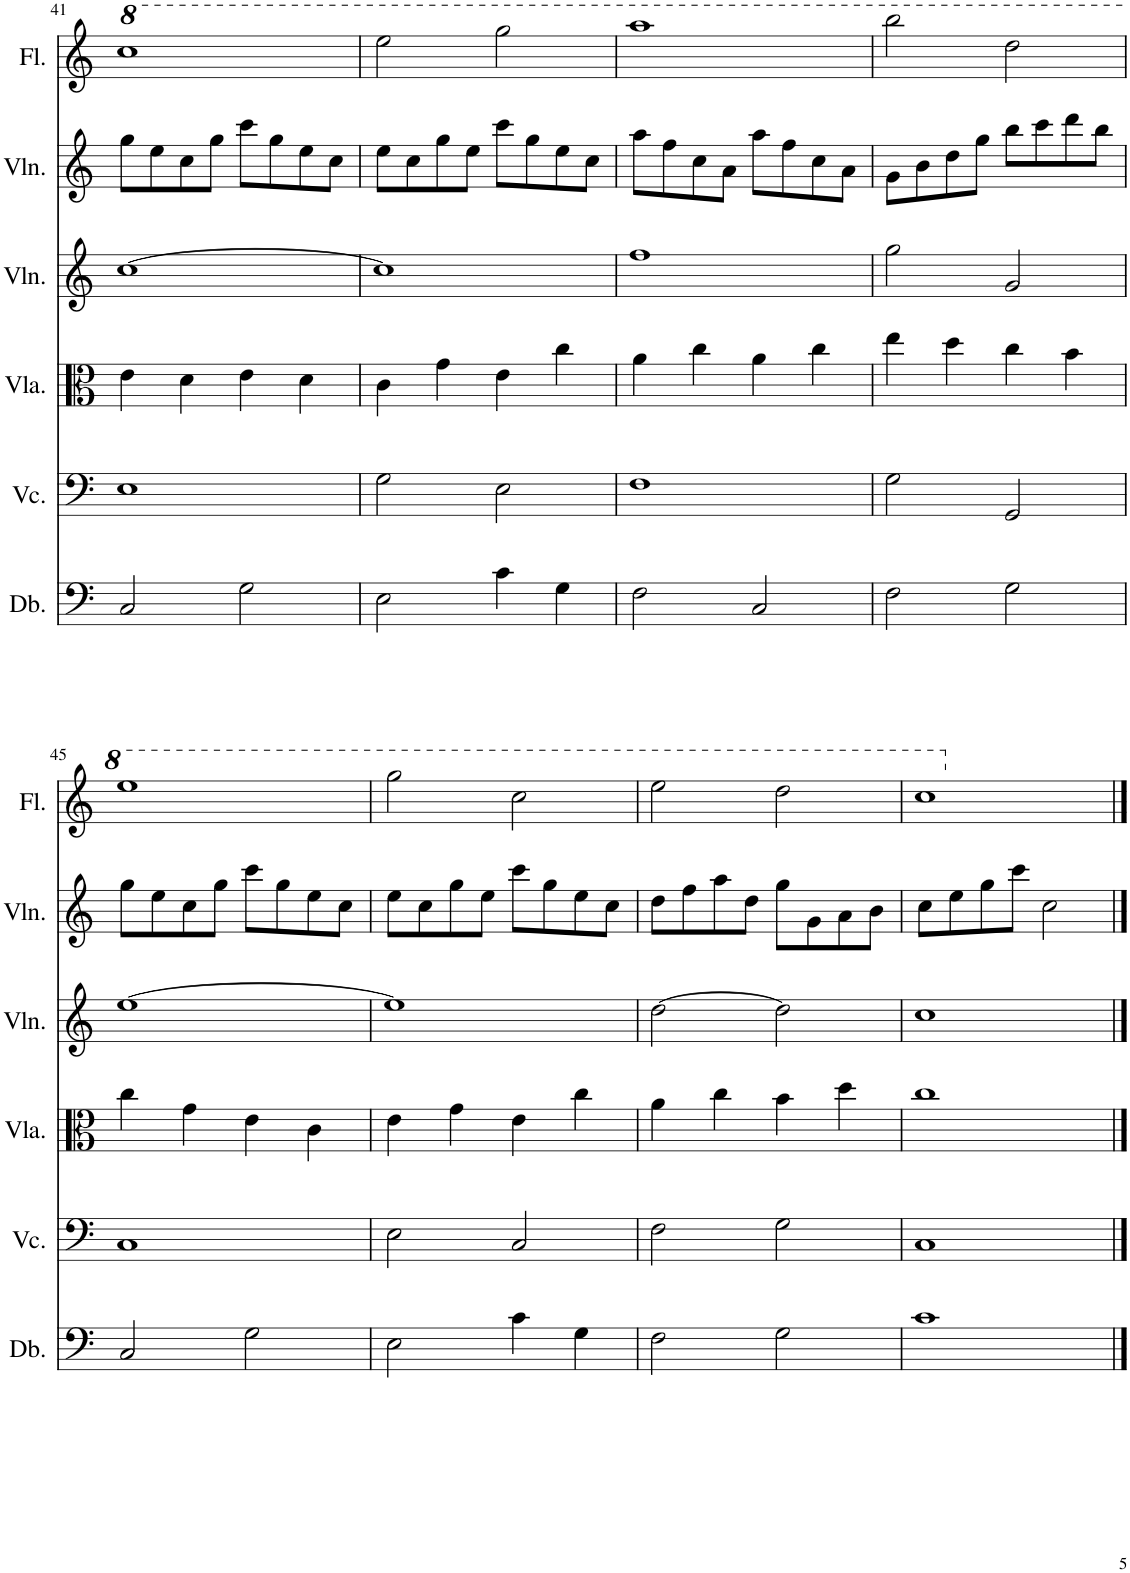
**kern	**kern	**kern	**kern	**kern	**kern
*part6	*part5	*part4	*part3	*part2	*part1
*staff6	*staff5	*staff4	*staff3	*staff2	*staff1
*I"Double Bass	*I"Violoncello	*I"Viola	*I"Violin	*I"Violin	*I"Flute
*I'Db.	*I'Vc.	*I'Vla.	*I'Vln.	*I'Vln.	*I'Fl.
!!LO:PB:g=z
*clefF4	*clefF4	*clefC3	*clefG2	*clefG2	*clefG2
*Trd7c12	*	*	*	*	*
*k[]	*k[]	*k[]	*k[]	*k[]	*k[]
*M4/4	*M4/4	*M4/4	*M4/4	*M4/4	*M4/4
*	*	*	*	*	*8va
=41	=41	=41	=41	=41	=41
2C/	1E	4e\	[1cc	8gg\L	1ccc
.	.	.	.	8ee\	.
.	.	4d\	.	8cc\	.
.	.	.	.	8gg\J	.
2G\	.	4e\	.	8ccc\L	.
.	.	.	.	8gg\	.
.	.	4d\	.	8ee\	.
.	.	.	.	8cc\J	.
=42	=42	=42	=42	=42	=42
2E\	2G\	4c\	1cc]	8ee\L	2eee\
.	.	.	.	8cc\	.
.	.	4g\	.	8gg\	.
.	.	.	.	8ee\J	.
4c\	2E\	4e\	.	8ccc\L	2ggg\
.	.	.	.	8gg\	.
4G\	.	4cc\	.	8ee\	.
.	.	.	.	8cc\J	.
=43	=43	=43	=43	=43	=43
2F\	1F	4a\	1ff	8aa\L	1aaa
.	.	.	.	8ff\	.
.	.	4cc\	.	8cc\	.
.	.	.	.	8a\J	.
2C/	.	4a\	.	8aa\L	.
.	.	.	.	8ff\	.
.	.	4cc\	.	8cc\	.
.	.	.	.	8a\J	.
=44	=44	=44	=44	=44	=44
2F\	2G\	4ee\	2gg\	8g\L	2bbb\
.	.	.	.	8b\	.
.	.	4dd\	.	8dd\	.
.	.	.	.	8gg\J	.
2G\	2GG/	4cc\	2g/	8bb\L	2ddd\
.	.	.	.	8ccc\	.
.	.	4b\	.	8ddd\	.
.	.	.	.	8bb\J	.
!!LO:LB:g=z
=45	=45	=45	=45	=45	=45
2C/	1C	4cc\	[1ee	8gg\L	1eee
.	.	.	.	8ee\	.
.	.	4g\	.	8cc\	.
.	.	.	.	8gg\J	.
2G\	.	4e\	.	8ccc\L	.
.	.	.	.	8gg\	.
.	.	4c\	.	8ee\	.
.	.	.	.	8cc\J	.
=46	=46	=46	=46	=46	=46
2E\	2E\	4e\	1ee]	8ee\L	2ggg\
.	.	.	.	8cc\	.
.	.	4g\	.	8gg\	.
.	.	.	.	8ee\J	.
4c\	2C/	4e\	.	8ccc\L	2ccc\
.	.	.	.	8gg\	.
4G\	.	4cc\	.	8ee\	.
.	.	.	.	8cc\J	.
=47	=47	=47	=47	=47	=47
2F\	2F\	4a\	[2dd\	8dd\L	2eee\
.	.	.	.	8ff\	.
.	.	4cc\	.	8aa\	.
.	.	.	.	8dd\J	.
2G\	2G\	4b\	2dd\]	8gg\L	2ddd\
.	.	.	.	8g\	.
.	.	4dd\	.	8a\	.
.	.	.	.	8b\J	.
=48	=48	=48	=48	=48	=48
1c	1C	1cc	1cc	8cc\L	1ccc
.	.	.	.	8ee\	.
.	.	.	.	8gg\	.
.	.	.	.	8ccc\J	.
.	.	.	.	2cc\	.
*	*	*	*	*	*X8va
==	==	==	==	==	==
*-	*-	*-	*-	*-	*-
